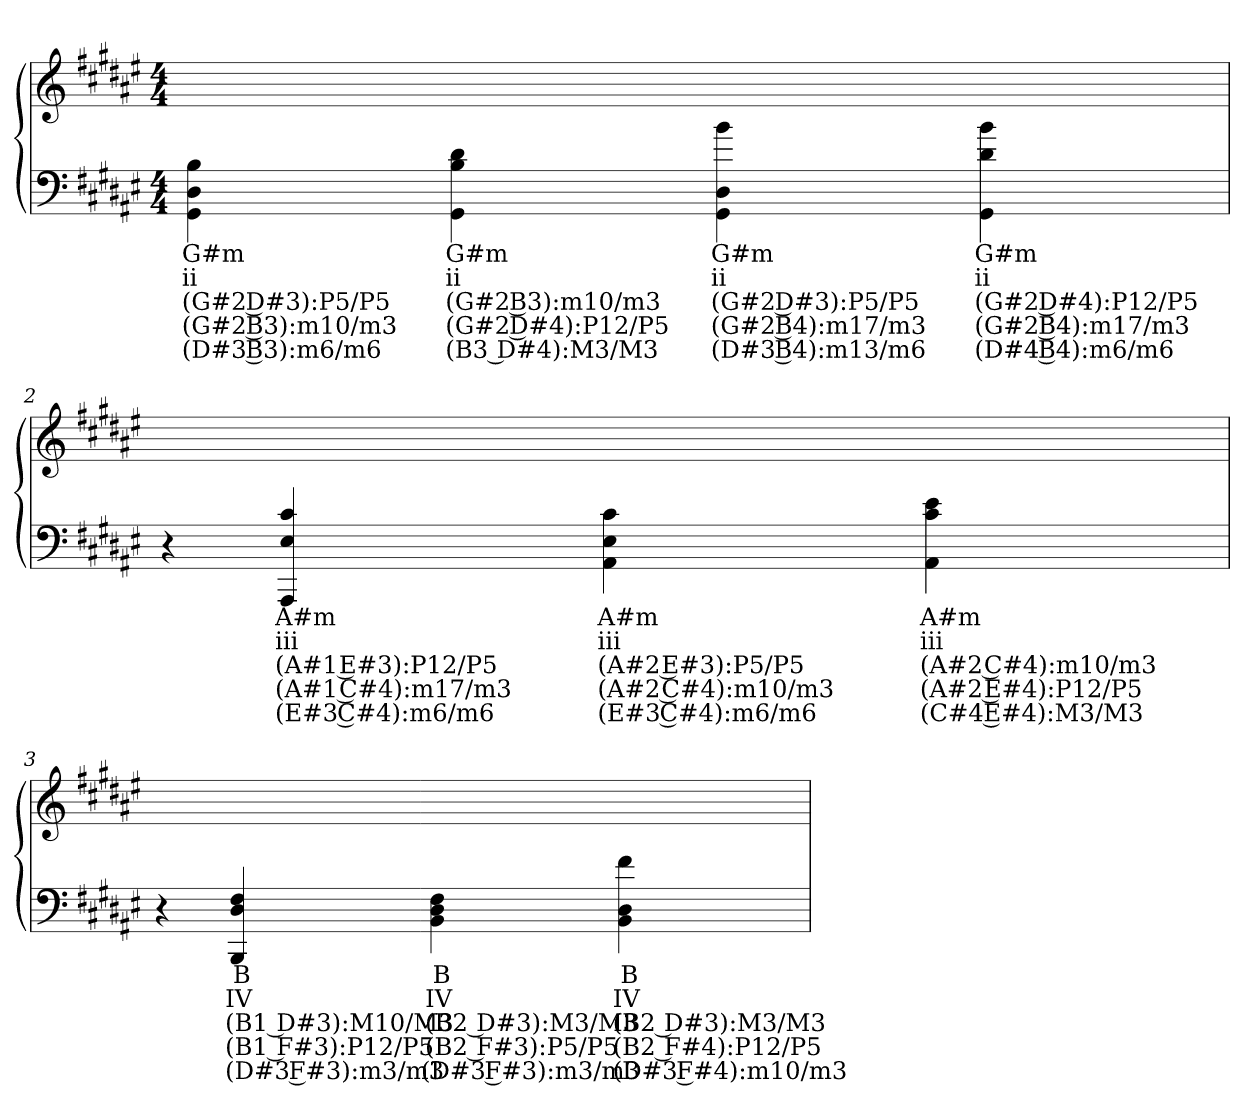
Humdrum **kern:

**kern	**text	**text	**text	**text	**text	**kern
*part2	*part2	*part2	*part2	*part2	*part2	*part1
*staff2	*staff2	*staff2	*staff2	*staff2	*staff2	*staff1
*clefF4	*	*	*	*	*	*clefG2
*k[f#c#g#d#a#e#]	*	*	*	*	*	*k[f#c#g#d#a#e#]
*F#:	*	*	*	*	*	*F#:
*M4/4	*	*	*	*	*	*M4/4
*MM60	*	*	*	*	*	*MM60
=1	=1	=1	=1	=1	=1	=1
4GG# 4D# 4B	G#m	ii	(G#2 D#3):P5/P5	(G#2 B3):m10/m3	(D#3 B3):m6/m6	1ryy
4GG# 4B 4d#	G#m	ii	(G#2 B3):m10/m3	(G#2 D#4):P12/P5	(B3 D#4):M3/M3	.
4GG# 4D# 4b	G#m	ii	(G#2 D#3):P5/P5	(G#2 B4):m17/m3	(D#3 B4):m13/m6	.
4GG# 4d# 4b	G#m	ii	(G#2 D#4):P12/P5	(G#2 B4):m17/m3	(D#4 B4):m6/m6	.
=2	=2	=2	=2	=2	=2	=2
4r	.	.	.	.	.	1ryy
4AAA# 4E# 4c#	A#m	iii	(A#1 E#3):P12/P5	(A#1 C#4):m17/m3	(E#3 C#4):m6/m6	.
4AA# 4E# 4c#	A#m	iii	(A#2 E#3):P5/P5	(A#2 C#4):m10/m3	(E#3 C#4):m6/m6	.
4AA# 4c# 4e#	A#m	iii	(A#2 C#4):m10/m3	(A#2 E#4):P12/P5	(C#4 E#4):M3/M3	.
=3	=3	=3	=3	=3	=3	=3
4r	.	.	.	.	.	1ryy
4BBB 4D# 4F#	B	IV	(B1 D#3):M10/M3	(B1 F#3):P12/P5	(D#3 F#3):m3/m3	.
4BB 4D# 4F#	B	IV	(B2 D#3):M3/M3	(B2 F#3):P5/P5	(D#3 F#3):m3/m3	.
4BB 4D# 4f#	B	IV	(B2 D#3):M3/M3	(B2 F#4):P12/P5	(D#3 F#4):m10/m3	.
=	=	=	=	=	=	=
*-	*-	*-	*-	*-	*-	*-
